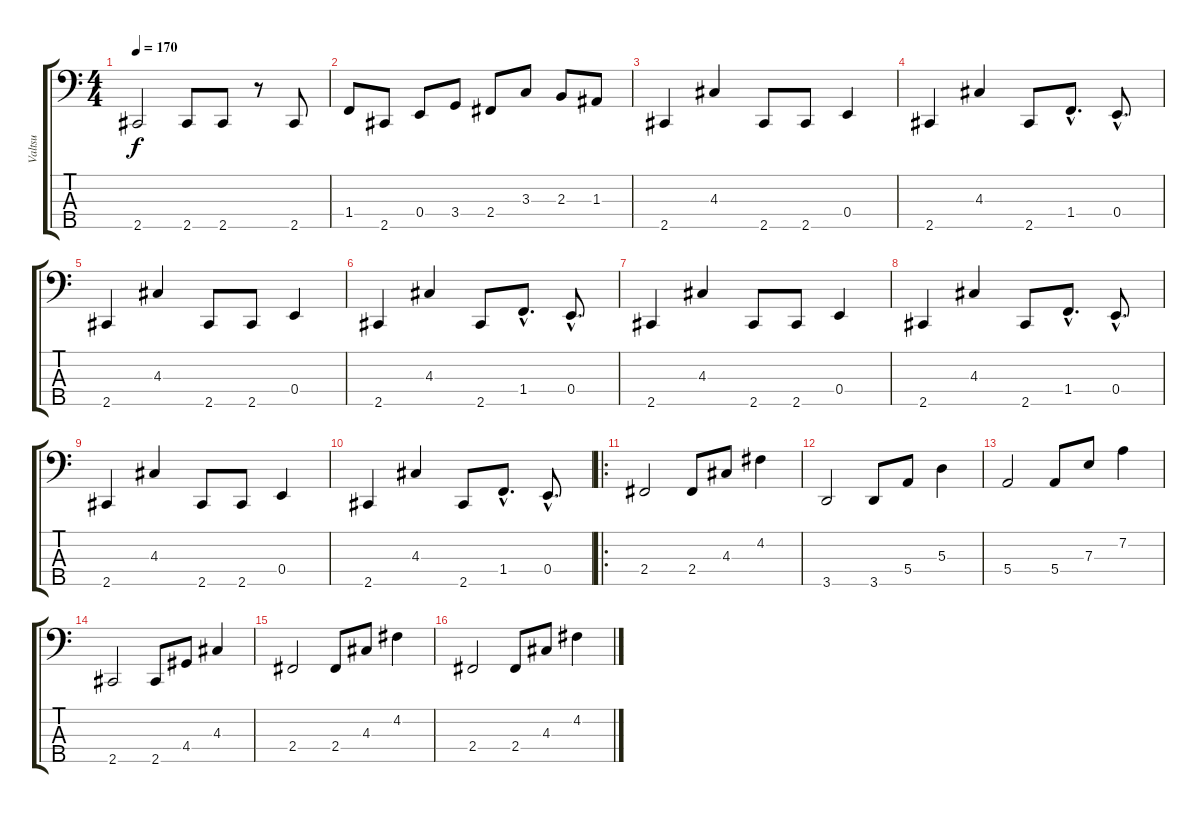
\track ("Valtsu" "Valtsu") {instrument electricbasspick}
\staff {score tabs}
\tuning (G2 D2 A1 E1 B0) {hide}
\ts (4 4)
\tempo 170
\clef f4
\ks c
2.5.2{dy f} 2.5.8 2.5.8 r.8 2.5.8 |
1.4.8 2.5.8 0.4.8 3.4.8 2.4.8 3.3.8 2.3.8 1.3.8 |
2.5.4 4.3.4 2.5.8 2.5.8 0.4.4 |
2.5.4 4.3.4 2.5.8 1.4{hac}.8{d} 0.4{hac}.8{d} |
2.5.4 4.3.4 2.5.8 2.5.8 0.4.4 |
2.5.4 4.3.4 2.5.8 1.4{hac}.8{d} 0.4{hac}.8{d} |
2.5.4 4.3.4 2.5.8 2.5.8 0.4.4 |
2.5.4 4.3.4 2.5.8 1.4{hac}.8{d} 0.4{hac}.8{d} |
2.5.4 4.3.4 2.5.8 2.5.8 0.4.4 |
2.5.4 4.3.4 2.5.8 1.4{hac}.8{d} 0.4{hac}.8{d} |
\ro
2.4.2 2.4.8 4.3.8 4.2.4 |
3.5.2 3.5.8 5.4.8 5.3.4 |
5.4.2 5.4.8 7.3.8 7.2.4 |
2.5.2 2.5.8 4.4.8 4.3.4 |
2.4.2 2.4.8 4.3.8 4.2.4 |
2.4.2 2.4.8 4.3.8 4.2.4
